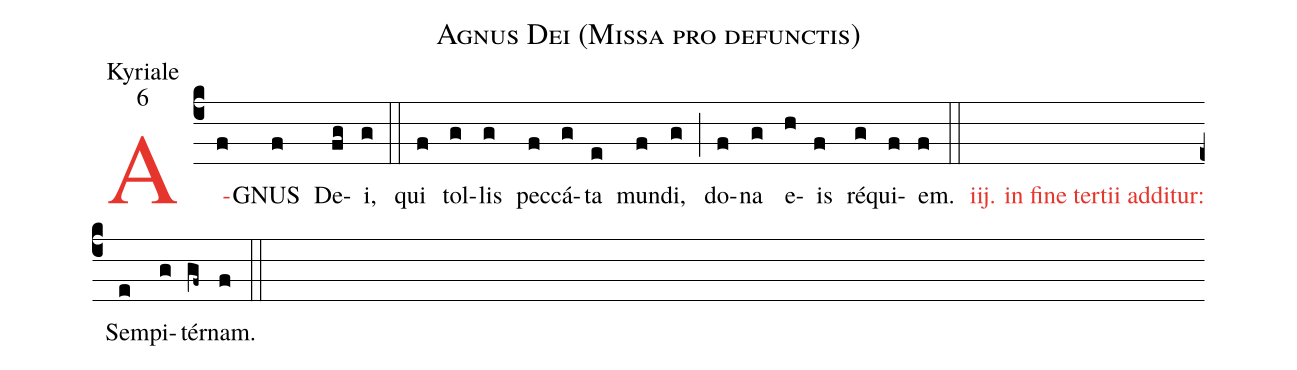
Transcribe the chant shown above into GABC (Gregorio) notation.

name:Agnus Dei (Missa pro defunctis);
office-part:Kyriale;
mode:6;
%%
(c4)<c>A</c>(f)GNUS(f) De(fg)i,(g) (::) qui(f) tol(g)lis(g) pec(f)cá(g)ta(e) mun(f)di,(g) (;) do(f)na(g) e(h)is(f) ré(g)qui(f)em.(f) (::)
<c>iij. in fine tertii additur:</c>() Sem(e)pi(g)tér(gf~)nam.(f) (::)
